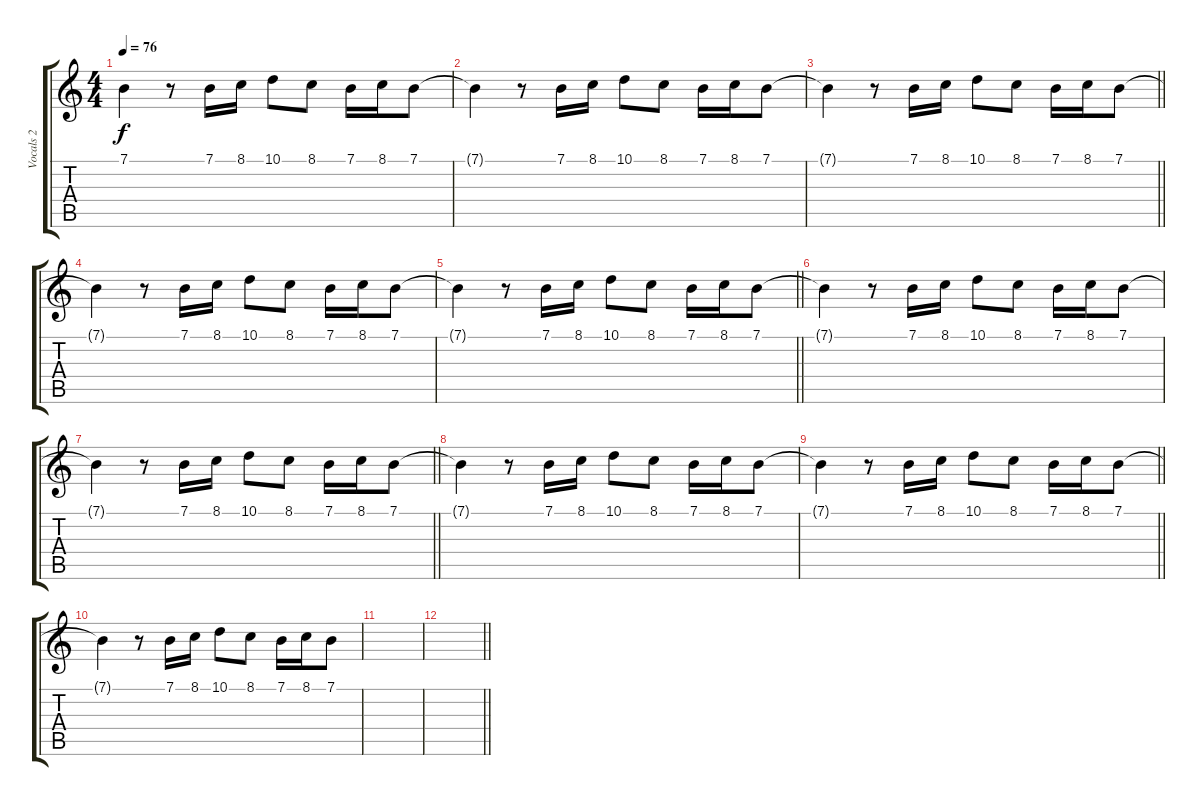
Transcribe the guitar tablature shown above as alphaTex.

\track ("Vocals 2" "Vocals 2") {instrument tenorsax}
\staff {score tabs}
\tuning (E4 B3 G3 D3 A2 E2) {hide}
\ts (4 4)
\tempo 76
\clef g2
\ks c
7.1{t}.4{dy f} r.8 7.1.16 8.1.16 10.1.8 8.1.8 7.1.16 8.1.16 7.1.8 |
7.1{t}.4 r.8 7.1.16 8.1.16 10.1.8 8.1.8 7.1.16 8.1.16 7.1.8 |
\barLineRight lightlight
7.1{t}.4 r.8 7.1.16 8.1.16 10.1.8 8.1.8 7.1.16 8.1.16 7.1.8 |
7.1{t}.4 r.8 7.1.16 8.1.16 10.1.8 8.1.8 7.1.16 8.1.16 7.1.8 |
\barLineRight lightlight
7.1{t}.4 r.8 7.1.16 8.1.16 10.1.8 8.1.8 7.1.16 8.1.16 7.1.8 |
7.1{t}.4 r.8 7.1.16 8.1.16 10.1.8 8.1.8 7.1.16 8.1.16 7.1.8 |
\barLineRight lightlight
7.1{t}.4 r.8 7.1.16 8.1.16 10.1.8 8.1.8 7.1.16 8.1.16 7.1.8 |
7.1{t}.4 r.8 7.1.16 8.1.16 10.1.8 8.1.8 7.1.16 8.1.16 7.1.8 |
\barLineRight lightlight
7.1{t}.4 r.8 7.1.16 8.1.16 10.1.8 8.1.8 7.1.16 8.1.16 7.1.8 |
7.1{t}.4 r.8 7.1.16 8.1.16 10.1.8 8.1.8 7.1.16 8.1.16 7.1.8 |
|
\barLineRight lightlight
